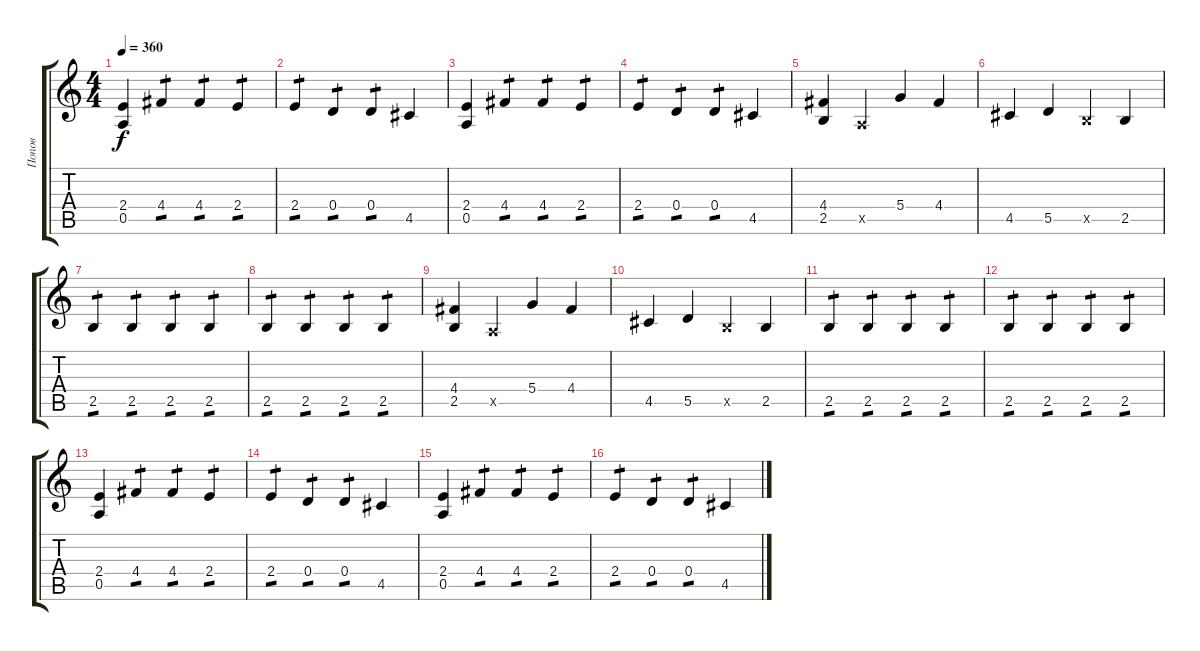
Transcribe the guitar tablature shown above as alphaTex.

\track ("Попов" "Попов") {instrument overdrivenguitar}
\staff {score tabs}
\tuning (E4 B3 G3 D3 A2 E2) {hide}
\ts (4 4)
\tempo 360
\clef g2
\ks c
(2.4 0.5).4{dy f} 4.4.4{tp 1} 4.4.4{tp 1} 2.4.4{tp 1} |
2.4.4{tp 1} 0.4.4{tp 1} 0.4.4{tp 1} 4.5.4 |
(2.4 0.5).4 4.4.4{tp 1} 4.4.4{tp 1} 2.4.4{tp 1} |
2.4.4{tp 1} 0.4.4{tp 1} 0.4.4{tp 1} 4.5.4 |
(4.4 2.5).4 0.5{x}.4 5.4.4 4.4.4 |
4.5.4 5.5.4 2.5{x}.4 2.5.4 |
2.5.4{tp 1} 2.5.4{tp 1} 2.5.4{tp 1} 2.5.4{tp 1} |
2.5.4{tp 1} 2.5.4{tp 1} 2.5.4{tp 1} 2.5.4{tp 1} |
(4.4 2.5).4 0.5{x}.4 5.4.4 4.4.4 |
4.5.4 5.5.4 2.5{x}.4 2.5.4 |
2.5.4{tp 1} 2.5.4{tp 1} 2.5.4{tp 1} 2.5.4{tp 1} |
2.5.4{tp 1} 2.5.4{tp 1} 2.5.4{tp 1} 2.5.4{tp 1} |
(2.4 0.5).4 4.4.4{tp 1} 4.4.4{tp 1} 2.4.4{tp 1} |
2.4.4{tp 1} 0.4.4{tp 1} 0.4.4{tp 1} 4.5.4 |
(2.4 0.5).4 4.4.4{tp 1} 4.4.4{tp 1} 2.4.4{tp 1} |
2.4.4{tp 1} 0.4.4{tp 1} 0.4.4{tp 1} 4.5.4
